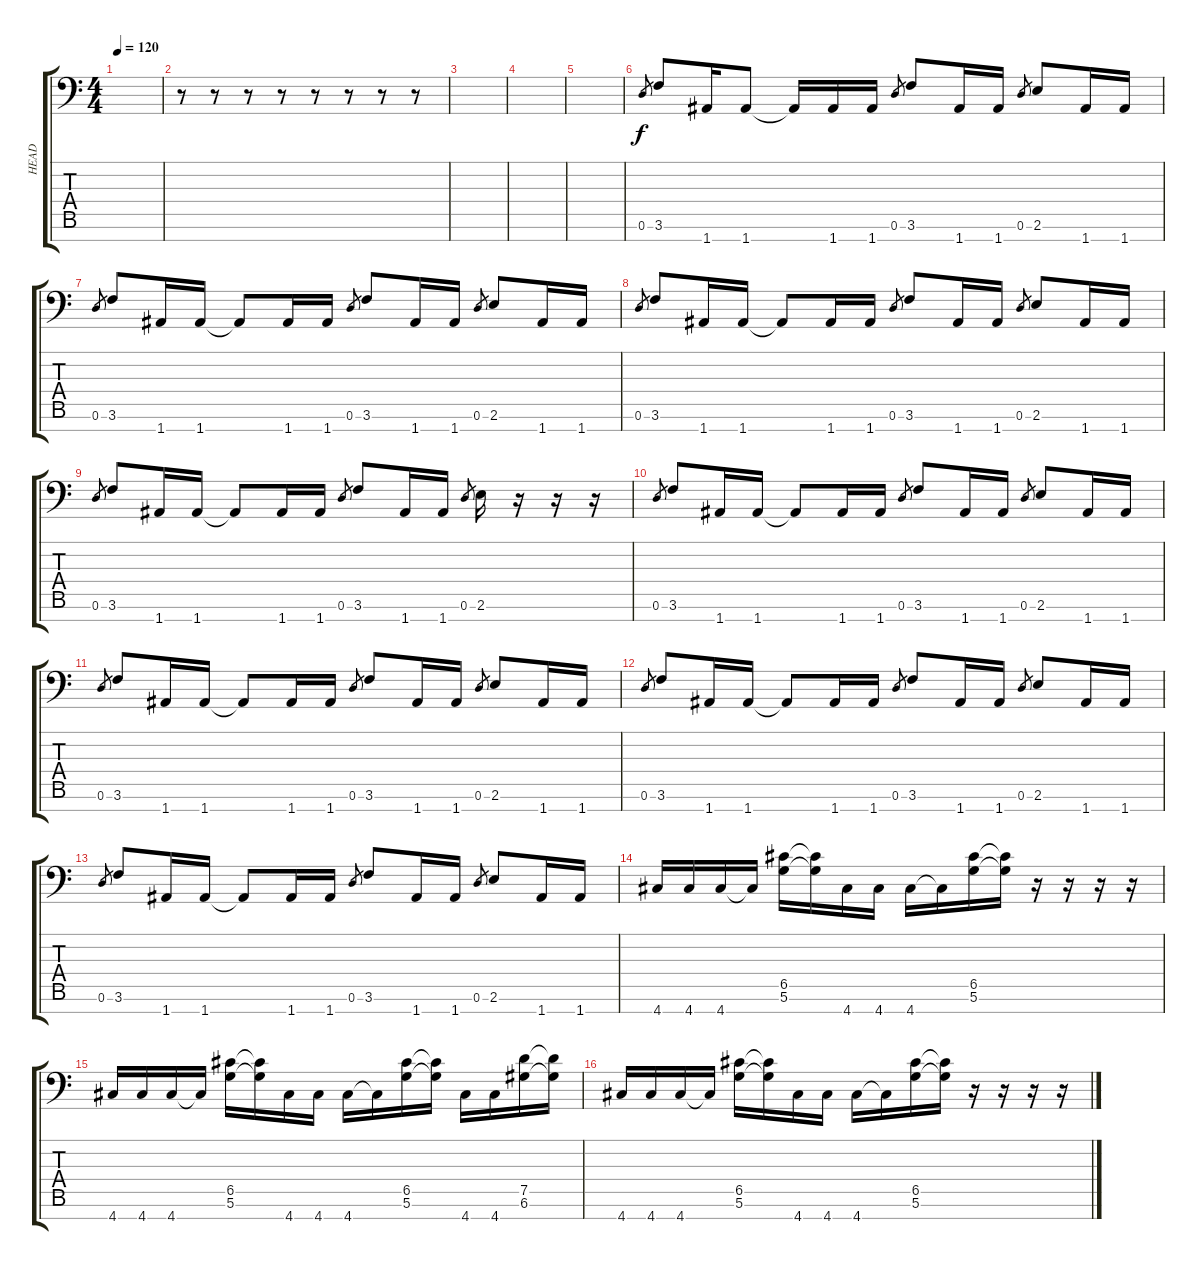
\track ("HEAD" "HEAD") {instrument distortionguitar}
\staff {score tabs}
\tuning (D4 A3 F3 C3 G2 D2 A1) {hide}
\ts (4 4)
\tempo 120
\clef f4
\ks c
|
r.8 r.8 r.8 r.8 r.8 r.8 r.8 r.8 |
|
|
|
0.6.8{gr} 3.6.8 1.7.16 1.7.8 1.7{t}.16 1.7.16 1.7.16 0.6.8{gr} 3.6.8 1.7.16 1.7.16 0.6.8{gr} 2.6.8 1.7.16 1.7.16 |
0.6.8{gr} 3.6.8 1.7.16 1.7.16 1.7{t}.8 1.7.16 1.7.16 0.6.8{gr} 3.6.8 1.7.16 1.7.16 0.6.8{gr} 2.6.8 1.7.16 1.7.16 |
0.6.8{gr} 3.6.8 1.7.16 1.7.16 1.7{t}.8 1.7.16 1.7.16 0.6.8{gr} 3.6.8 1.7.16 1.7.16 0.6.8{gr} 2.6.8 1.7.16 1.7.16 |
0.6.8{gr} 3.6.8 1.7.16 1.7.16 1.7{t}.8 1.7.16 1.7.16 0.6.8{gr} 3.6.8 1.7.16 1.7.16 0.6.8{gr} 2.6.16 r.16 r.16 r.16 |
0.6.8{gr} 3.6.8 1.7.16 1.7.16 1.7{t}.8 1.7.16 1.7.16 0.6.8{gr} 3.6.8 1.7.16 1.7.16 0.6.8{gr} 2.6.8 1.7.16 1.7.16 |
0.6.8{gr} 3.6.8 1.7.16 1.7.16 1.7{t}.8 1.7.16 1.7.16 0.6.8{gr} 3.6.8 1.7.16 1.7.16 0.6.8{gr} 2.6.8 1.7.16 1.7.16 |
0.6.8{gr} 3.6.8 1.7.16 1.7.16 1.7{t}.8 1.7.16 1.7.16 0.6.8{gr} 3.6.8 1.7.16 1.7.16 0.6.8{gr} 2.6.8 1.7.16 1.7.16 |
0.6.8{gr} 3.6.8 1.7.16 1.7.16 1.7{t}.8 1.7.16 1.7.16 0.6.8{gr} 3.6.8 1.7.16 1.7.16 0.6.8{gr} 2.6.8 1.7.16 1.7.16 |
4.7.16 4.7.16 4.7.16 4.7{t}.16 (6.5 5.6).16 (6.5{t} 5.6{t}).16 4.7.16 4.7.16 4.7.16 4.7{t}.16 (6.5 5.6).16 (6.5{t} 5.6{t}).16 r.16 r.16 r.16 r.16 |
4.7.16 4.7.16 4.7.16 4.7{t}.16 (6.5 5.6).16 (6.5{t} 5.6{t}).16 4.7.16 4.7.16 4.7.16 4.7{t}.16 (6.5 5.6).16 (6.5{t} 5.6{t}).16 4.7.16 4.7.16 (7.5 6.6).16 (7.5{t} 6.6{t}).16 |
4.7.16 4.7.16 4.7.16 4.7{t}.16 (6.5 5.6).16 (6.5{t} 5.6{t}).16 4.7.16 4.7.16 4.7.16 4.7{t}.16 (6.5 5.6).16 (6.5{t} 5.6{t}).16 r.16 r.16 r.16 r.16
